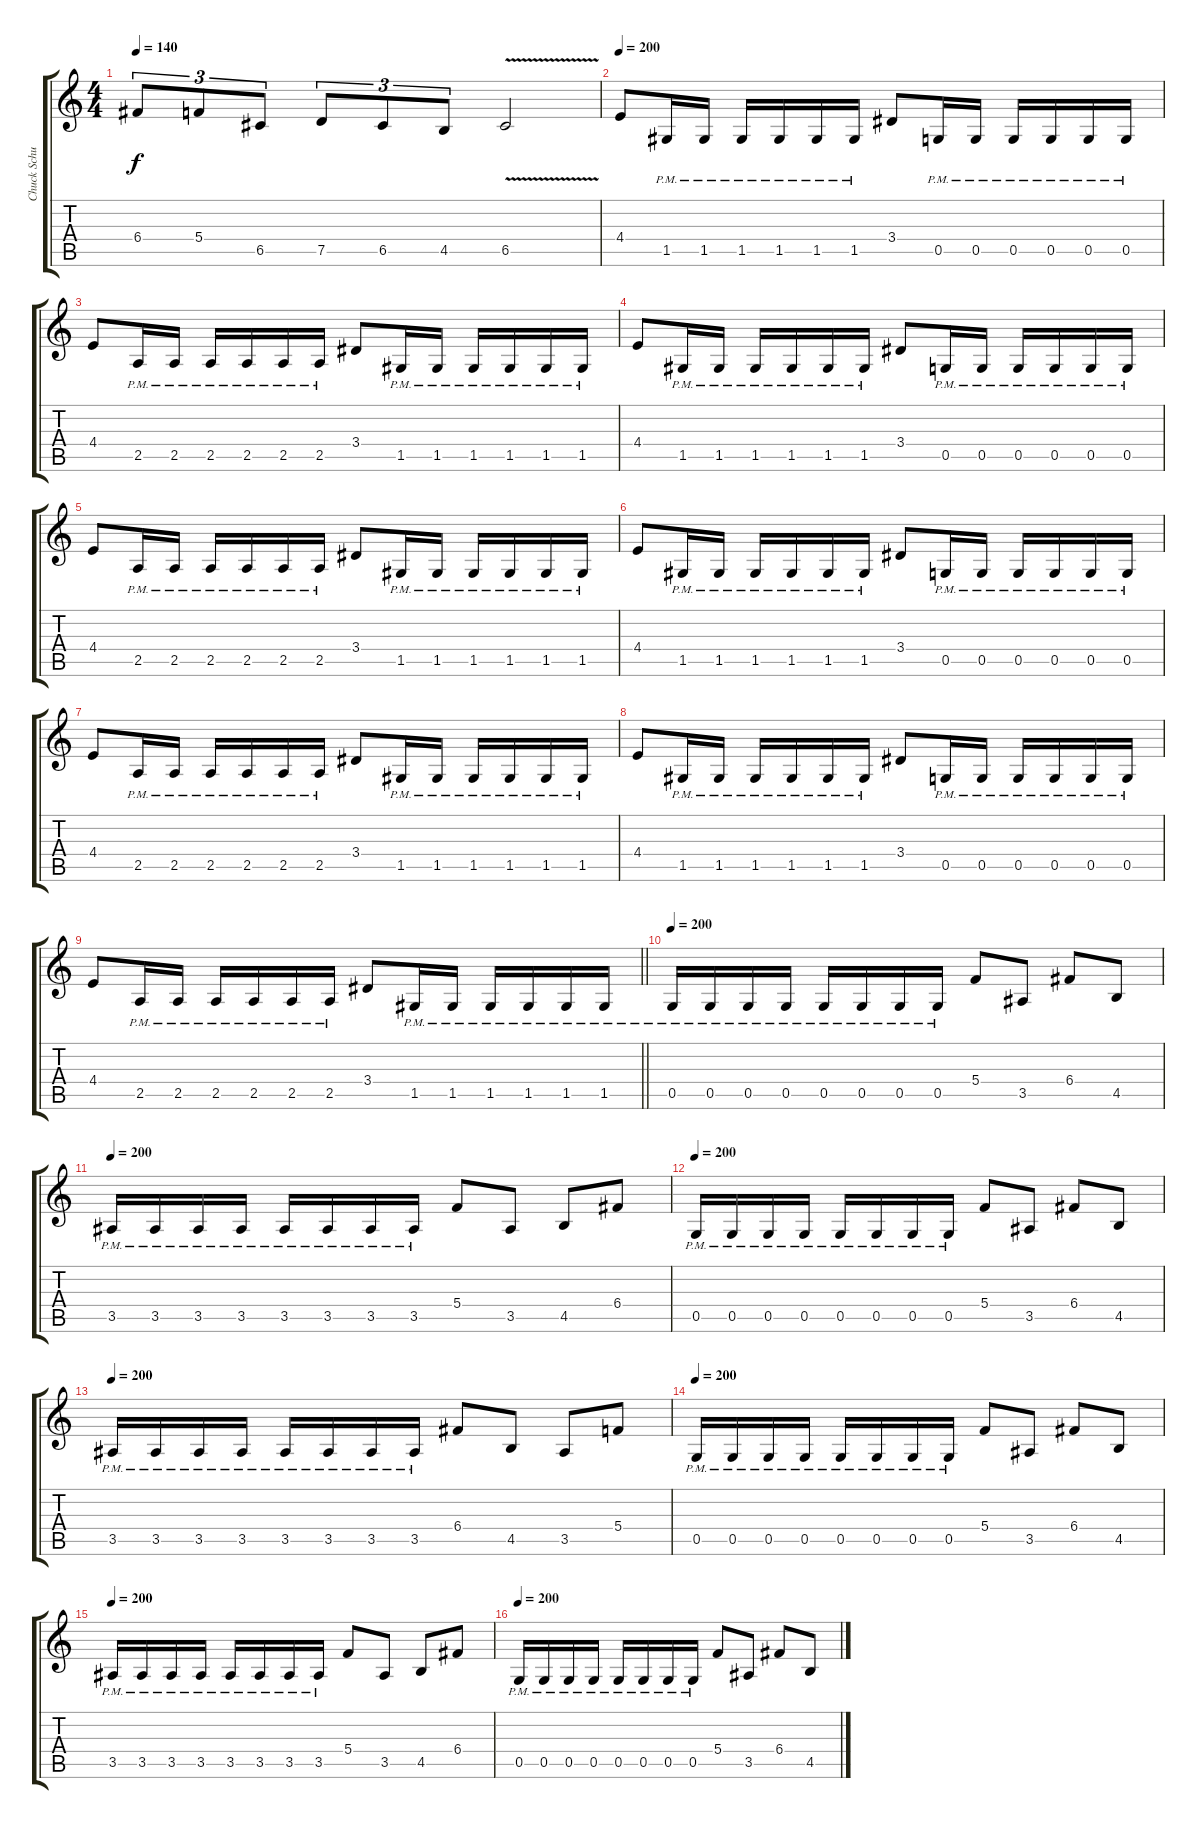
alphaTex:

\track ("Chuck Schuldiner" "Chuck Schu") {instrument distortionguitar}
\staff {score tabs}
\tuning (D4 A3 F3 C3 G2 D2) {hide}
\ts (4 4)
\tempo 140
\clef g2
\ks c
6.4.8{tu (3 2) dy f} 5.4.8{tu (3 2)} 6.5.8{tu (3 2)} 7.5.8{tu (3 2)} 6.5.8{tu (3 2)} 4.5.8{tu (3 2)} 6.5{v}.2 |
\tempo 200
4.4.8 1.5{pm}.16 1.5{pm}.16 1.5{pm}.16 1.5{pm}.16 1.5{pm}.16 1.5{pm}.16 3.4.8 0.5{pm}.16 0.5{pm}.16 0.5{pm}.16 0.5{pm}.16 0.5{pm}.16 0.5{pm}.16 |
4.4.8 2.5{pm}.16 2.5{pm}.16 2.5{pm}.16 2.5{pm}.16 2.5{pm}.16 2.5{pm}.16 3.4.8 1.5{pm}.16 1.5{pm}.16 1.5{pm}.16 1.5{pm}.16 1.5{pm}.16 1.5{pm}.16 |
4.4.8 1.5{pm}.16 1.5{pm}.16 1.5{pm}.16 1.5{pm}.16 1.5{pm}.16 1.5{pm}.16 3.4.8 0.5{pm}.16 0.5{pm}.16 0.5{pm}.16 0.5{pm}.16 0.5{pm}.16 0.5{pm}.16 |
4.4.8 2.5{pm}.16 2.5{pm}.16 2.5{pm}.16 2.5{pm}.16 2.5{pm}.16 2.5{pm}.16 3.4.8 1.5{pm}.16 1.5{pm}.16 1.5{pm}.16 1.5{pm}.16 1.5{pm}.16 1.5{pm}.16 |
4.4.8 1.5{pm}.16 1.5{pm}.16 1.5{pm}.16 1.5{pm}.16 1.5{pm}.16 1.5{pm}.16 3.4.8 0.5{pm}.16 0.5{pm}.16 0.5{pm}.16 0.5{pm}.16 0.5{pm}.16 0.5{pm}.16 |
4.4.8 2.5{pm}.16 2.5{pm}.16 2.5{pm}.16 2.5{pm}.16 2.5{pm}.16 2.5{pm}.16 3.4.8 1.5{pm}.16 1.5{pm}.16 1.5{pm}.16 1.5{pm}.16 1.5{pm}.16 1.5{pm}.16 |
4.4.8 1.5{pm}.16 1.5{pm}.16 1.5{pm}.16 1.5{pm}.16 1.5{pm}.16 1.5{pm}.16 3.4.8 0.5{pm}.16 0.5{pm}.16 0.5{pm}.16 0.5{pm}.16 0.5{pm}.16 0.5{pm}.16 |
\barLineRight lightlight
4.4.8 2.5{pm}.16 2.5{pm}.16 2.5{pm}.16 2.5{pm}.16 2.5{pm}.16 2.5{pm}.16 3.4.8 1.5{pm}.16 1.5{pm}.16 1.5{pm}.16 1.5{pm}.16 1.5{pm}.16 1.5{pm}.16 |
\tempo 200
0.5{pm}.16 0.5{pm}.16 0.5{pm}.16 0.5{pm}.16 0.5{pm}.16 0.5{pm}.16 0.5{pm}.16 0.5{pm}.16 5.4.8 3.5.8 6.4.8 4.5.8 |
\tempo 200
3.5{pm}.16 3.5{pm}.16 3.5{pm}.16 3.5{pm}.16 3.5{pm}.16 3.5{pm}.16 3.5{pm}.16 3.5{pm}.16 5.4.8 3.5.8 4.5.8 6.4.8 |
\tempo 200
0.5{pm}.16 0.5{pm}.16 0.5{pm}.16 0.5{pm}.16 0.5{pm}.16 0.5{pm}.16 0.5{pm}.16 0.5{pm}.16 5.4.8 3.5.8 6.4.8 4.5.8 |
\tempo 200
3.5{pm}.16 3.5{pm}.16 3.5{pm}.16 3.5{pm}.16 3.5{pm}.16 3.5{pm}.16 3.5{pm}.16 3.5{pm}.16 6.4.8 4.5.8 3.5.8 5.4.8 |
\tempo 200
0.5{pm}.16 0.5{pm}.16 0.5{pm}.16 0.5{pm}.16 0.5{pm}.16 0.5{pm}.16 0.5{pm}.16 0.5{pm}.16 5.4.8 3.5.8 6.4.8 4.5.8 |
\tempo 200
3.5{pm}.16 3.5{pm}.16 3.5{pm}.16 3.5{pm}.16 3.5{pm}.16 3.5{pm}.16 3.5{pm}.16 3.5{pm}.16 5.4.8 3.5.8 4.5.8 6.4.8 |
\tempo 200
0.5{pm}.16 0.5{pm}.16 0.5{pm}.16 0.5{pm}.16 0.5{pm}.16 0.5{pm}.16 0.5{pm}.16 0.5{pm}.16 5.4.8 3.5.8 6.4.8 4.5.8
